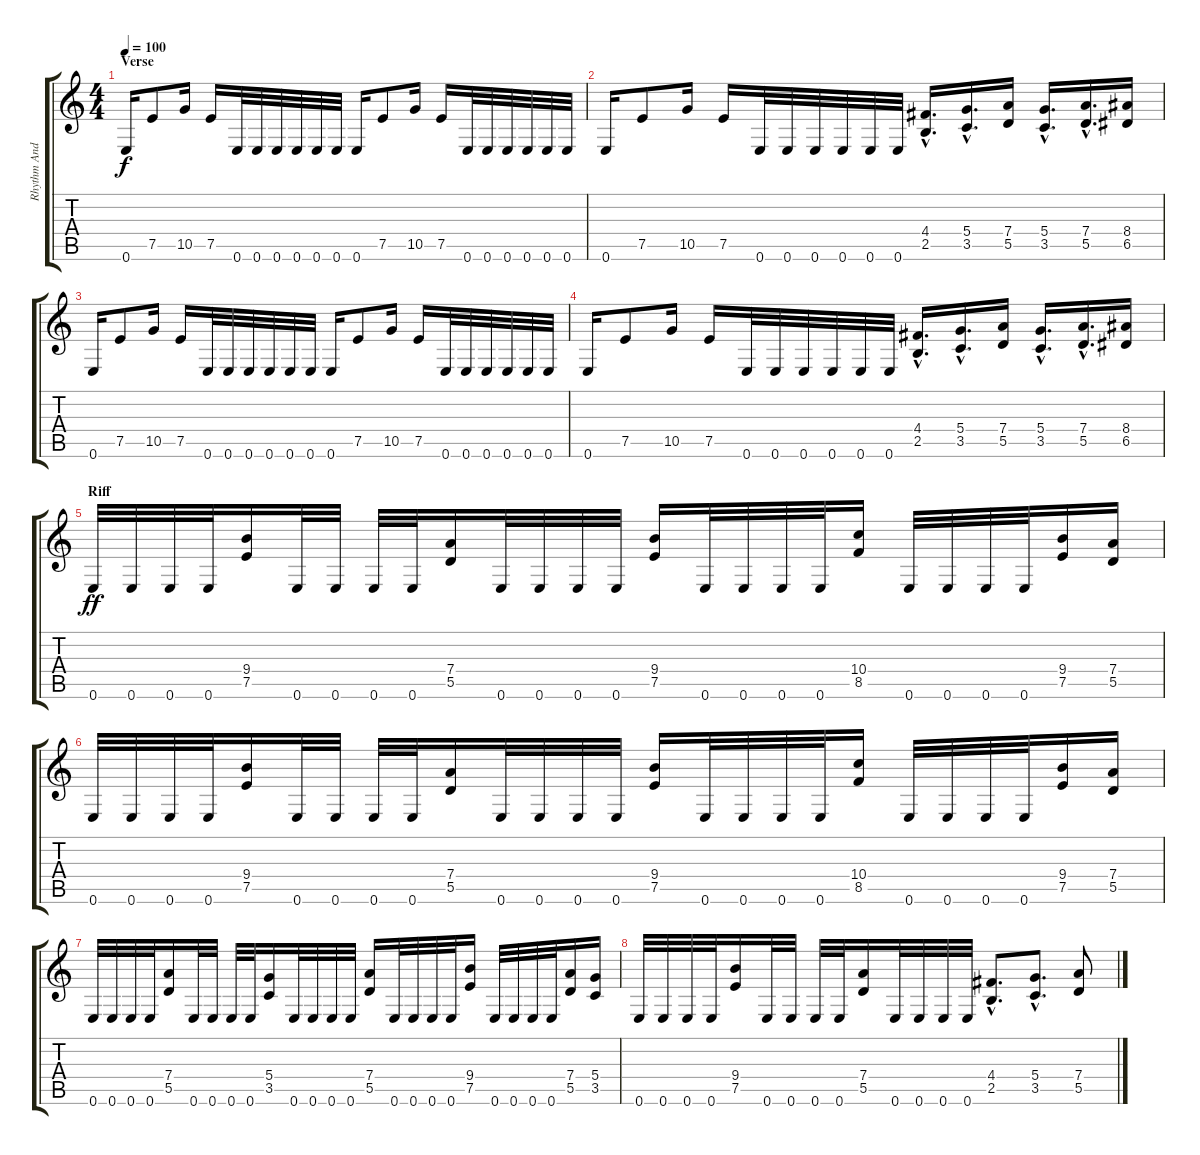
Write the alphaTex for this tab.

\track ("Rhythm And Solo" "Rhythm And") {instrument distortionguitar}
\staff {score tabs}
\tuning (E4 B3 G3 D3 A2 E2) {hide}
\ts (4 4)
\section ("" "Verse")
\tempo 100
\clef g2
\ks c
0.6.16{dy f} 7.5.8 10.5.16 7.5.16 0.6.32 0.6.32 0.6.32 0.6.32 0.6.32 0.6.32 0.6.16 7.5.8 10.5.16 7.5.16 0.6.32 0.6.32 0.6.32 0.6.32 0.6.32 0.6.32 |
0.6.16 7.5.8 10.5.16 7.5.16 0.6.32 0.6.32 0.6.32 0.6.32 0.6.32 0.6.32 (4.4{hac} 2.5{hac}).16{d} (5.4{hac} 3.5{hac}).16{d} (7.4 5.5).16 (5.4{hac} 3.5{hac}).16{d} (7.4{hac} 5.5{hac}).16{d} (8.4 6.5).16 |
0.6.16 7.5.8 10.5.16 7.5.16 0.6.32 0.6.32 0.6.32 0.6.32 0.6.32 0.6.32 0.6.16 7.5.8 10.5.16 7.5.16 0.6.32 0.6.32 0.6.32 0.6.32 0.6.32 0.6.32 |
0.6.16 7.5.8 10.5.16 7.5.16 0.6.32 0.6.32 0.6.32 0.6.32 0.6.32 0.6.32 (4.4{hac} 2.5{hac}).16{d} (5.4{hac} 3.5{hac}).16{d} (7.4 5.5).16 (5.4{hac} 3.5{hac}).16{d} (7.4{hac} 5.5{hac}).16{d} (8.4 6.5).16 |
\section ("" "Riff")
0.6.32{dy ff} 0.6.32 0.6.32 0.6.32 (9.4 7.5).16 0.6.32 0.6.32 0.6.32 0.6.32 (7.4 5.5).16 0.6.32 0.6.32 0.6.32 0.6.32 (9.4 7.5).16 0.6.32 0.6.32 0.6.32 0.6.32 (10.4 8.5).16 0.6.32 0.6.32 0.6.32 0.6.32 (9.4 7.5).16 (7.4 5.5).16 |
0.6.32 0.6.32 0.6.32 0.6.32 (9.4 7.5).16 0.6.32 0.6.32 0.6.32 0.6.32 (7.4 5.5).16 0.6.32 0.6.32 0.6.32 0.6.32 (9.4 7.5).16 0.6.32 0.6.32 0.6.32 0.6.32 (10.4 8.5).16 0.6.32 0.6.32 0.6.32 0.6.32 (9.4 7.5).16 (7.4 5.5).16 |
0.6.32 0.6.32 0.6.32 0.6.32 (7.4 5.5).16 0.6.32 0.6.32 0.6.32 0.6.32 (5.4 3.5).16 0.6.32 0.6.32 0.6.32 0.6.32 (7.4 5.5).16 0.6.32 0.6.32 0.6.32 0.6.32 (9.4 7.5).16 0.6.32 0.6.32 0.6.32 0.6.32 (7.4 5.5).16 (5.4 3.5).16 |
0.6.32 0.6.32 0.6.32 0.6.32 (9.4 7.5).16 0.6.32 0.6.32 0.6.32 0.6.32 (7.4 5.5).16 0.6.32 0.6.32 0.6.32 0.6.32 (4.4{hac} 2.5{hac}).8{d} (5.4{hac} 3.5{hac}).8{d} (7.4 5.5).8
